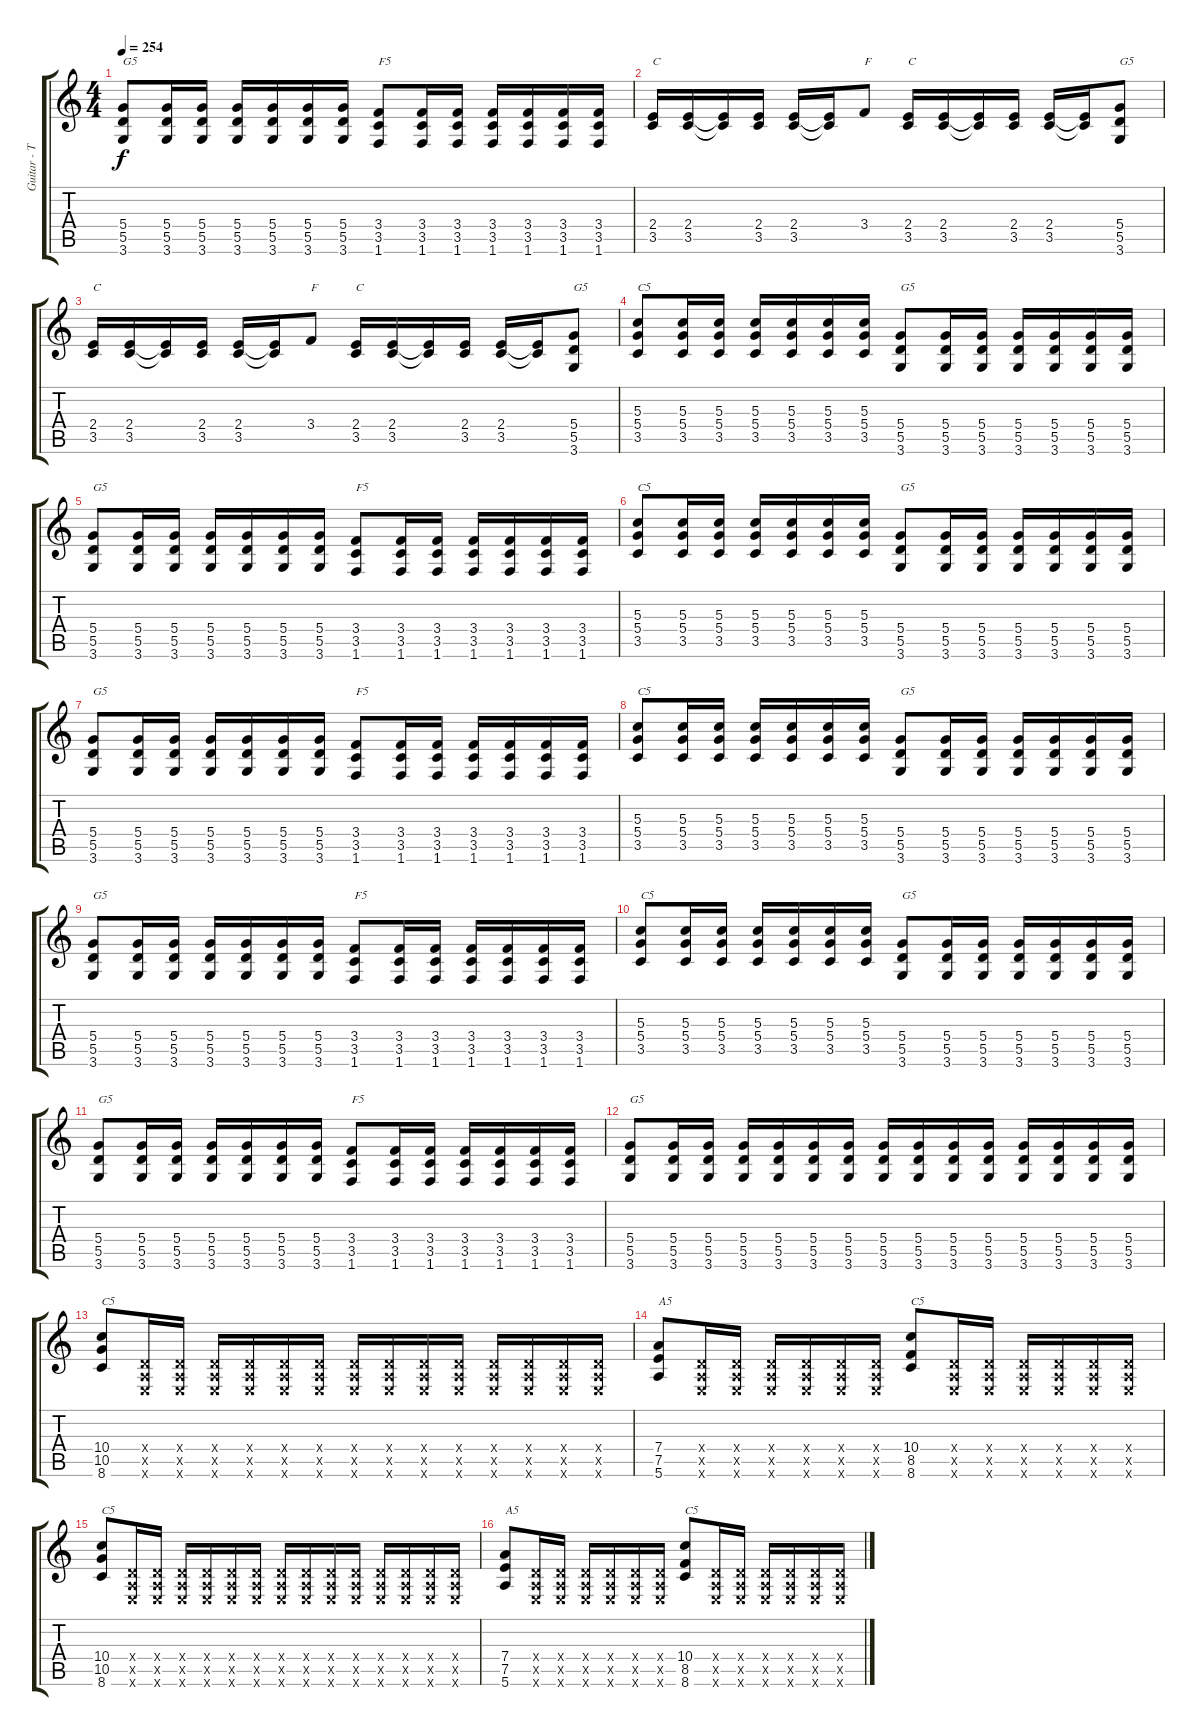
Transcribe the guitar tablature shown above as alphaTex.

\track ("Guitar - Tom Mattew Delonge" "Guitar - T") {instrument distortionguitar}
\staff {score tabs}
\tuning (E4 B3 G3 D3 A2 E2) {hide}
\ts (4 4)
\tempo 254
\clef g2
\ks c
(5.4 5.5 3.6).8{txt "G5" dy f} (5.4 5.5 3.6).16 (5.4 5.5 3.6).16 (5.4 5.5 3.6).16 (5.4 5.5 3.6).16 (5.4 5.5 3.6).16 (5.4 5.5 3.6).16 (3.4 3.5 1.6).8{txt "F5"} (3.4 3.5 1.6).16 (3.4 3.5 1.6).16 (3.4 3.5 1.6).16 (3.4 3.5 1.6).16 (3.4 3.5 1.6).16 (3.4 3.5 1.6).16 |
(2.4 3.5).16{txt "C"} (2.4 3.5).16 (2.4{t} 3.5{t}).16 (2.4 3.5).16 (2.4 3.5).16 (2.4{t} 3.5{t}).16 3.4.8{txt "F"} (2.4 3.5).16{txt "C"} (2.4 3.5).16 (2.4{t} 3.5{t}).16 (2.4 3.5).16 (2.4 3.5).16 (2.4{t} 3.5{t}).16 (5.4 5.5 3.6).8{txt "G5"} |
(2.4 3.5).16{txt "C"} (2.4 3.5).16 (2.4{t} 3.5{t}).16 (2.4 3.5).16 (2.4 3.5).16 (2.4{t} 3.5{t}).16 3.4.8{txt "F"} (2.4 3.5).16{txt "C"} (2.4 3.5).16 (2.4{t} 3.5{t}).16 (2.4 3.5).16 (2.4 3.5).16 (2.4{t} 3.5{t}).16 (5.4 5.5 3.6).8{txt "G5"} |
(5.3 5.4 3.5).8{txt "C5"} (5.3 5.4 3.5).16 (5.3 5.4 3.5).16 (5.3 5.4 3.5).16 (5.3 5.4 3.5).16 (5.3 5.4 3.5).16 (5.3 5.4 3.5).16 (5.4 5.5 3.6).8{txt "G5"} (5.4 5.5 3.6).16 (5.4 5.5 3.6).16 (5.4 5.5 3.6).16 (5.4 5.5 3.6).16 (5.4 5.5 3.6).16 (5.4 5.5 3.6).16 |
(5.4 5.5 3.6).8{txt "G5"} (5.4 5.5 3.6).16 (5.4 5.5 3.6).16 (5.4 5.5 3.6).16 (5.4 5.5 3.6).16 (5.4 5.5 3.6).16 (5.4 5.5 3.6).16 (3.4 3.5 1.6).8{txt "F5"} (3.4 3.5 1.6).16 (3.4 3.5 1.6).16 (3.4 3.5 1.6).16 (3.4 3.5 1.6).16 (3.4 3.5 1.6).16 (3.4 3.5 1.6).16 |
(5.3 5.4 3.5).8{txt "C5"} (5.3 5.4 3.5).16 (5.3 5.4 3.5).16 (5.3 5.4 3.5).16 (5.3 5.4 3.5).16 (5.3 5.4 3.5).16 (5.3 5.4 3.5).16 (5.4 5.5 3.6).8{txt "G5"} (5.4 5.5 3.6).16 (5.4 5.5 3.6).16 (5.4 5.5 3.6).16 (5.4 5.5 3.6).16 (5.4 5.5 3.6).16 (5.4 5.5 3.6).16 |
(5.4 5.5 3.6).8{txt "G5"} (5.4 5.5 3.6).16 (5.4 5.5 3.6).16 (5.4 5.5 3.6).16 (5.4 5.5 3.6).16 (5.4 5.5 3.6).16 (5.4 5.5 3.6).16 (3.4 3.5 1.6).8{txt "F5"} (3.4 3.5 1.6).16 (3.4 3.5 1.6).16 (3.4 3.5 1.6).16 (3.4 3.5 1.6).16 (3.4 3.5 1.6).16 (3.4 3.5 1.6).16 |
(5.3 5.4 3.5).8{txt "C5"} (5.3 5.4 3.5).16 (5.3 5.4 3.5).16 (5.3 5.4 3.5).16 (5.3 5.4 3.5).16 (5.3 5.4 3.5).16 (5.3 5.4 3.5).16 (5.4 5.5 3.6).8{txt "G5"} (5.4 5.5 3.6).16 (5.4 5.5 3.6).16 (5.4 5.5 3.6).16 (5.4 5.5 3.6).16 (5.4 5.5 3.6).16 (5.4 5.5 3.6).16 |
(5.4 5.5 3.6).8{txt "G5"} (5.4 5.5 3.6).16 (5.4 5.5 3.6).16 (5.4 5.5 3.6).16 (5.4 5.5 3.6).16 (5.4 5.5 3.6).16 (5.4 5.5 3.6).16 (3.4 3.5 1.6).8{txt "F5"} (3.4 3.5 1.6).16 (3.4 3.5 1.6).16 (3.4 3.5 1.6).16 (3.4 3.5 1.6).16 (3.4 3.5 1.6).16 (3.4 3.5 1.6).16 |
(5.3 5.4 3.5).8{txt "C5"} (5.3 5.4 3.5).16 (5.3 5.4 3.5).16 (5.3 5.4 3.5).16 (5.3 5.4 3.5).16 (5.3 5.4 3.5).16 (5.3 5.4 3.5).16 (5.4 5.5 3.6).8{txt "G5"} (5.4 5.5 3.6).16 (5.4 5.5 3.6).16 (5.4 5.5 3.6).16 (5.4 5.5 3.6).16 (5.4 5.5 3.6).16 (5.4 5.5 3.6).16 |
(5.4 5.5 3.6).8{txt "G5"} (5.4 5.5 3.6).16 (5.4 5.5 3.6).16 (5.4 5.5 3.6).16 (5.4 5.5 3.6).16 (5.4 5.5 3.6).16 (5.4 5.5 3.6).16 (3.4 3.5 1.6).8{txt "F5"} (3.4 3.5 1.6).16 (3.4 3.5 1.6).16 (3.4 3.5 1.6).16 (3.4 3.5 1.6).16 (3.4 3.5 1.6).16 (3.4 3.5 1.6).16 |
(5.4 5.5 3.6).8{txt "G5"} (5.4 5.5 3.6).16 (5.4 5.5 3.6).16 (5.4 5.5 3.6).16 (5.4 5.5 3.6).16 (5.4 5.5 3.6).16 (5.4 5.5 3.6).16 (5.4 5.5 3.6).16 (5.4 5.5 3.6).16 (5.4 5.5 3.6).16 (5.4 5.5 3.6).16 (5.4 5.5 3.6).16 (5.4 5.5 3.6).16 (5.4 5.5 3.6).16 (5.4 5.5 3.6).16 |
(10.4 10.5 8.6).8{txt "C5"} (0.4{x} 0.5{x} 0.6{x}).16 (0.4{x} 0.5{x} 0.6{x}).16 (0.4{x} 0.5{x} 0.6{x}).16 (0.4{x} 0.5{x} 0.6{x}).16 (0.4{x} 0.5{x} 0.6{x}).16 (0.4{x} 0.5{x} 0.6{x}).16 (0.4{x} 0.5{x} 0.6{x}).16 (0.4{x} 0.5{x} 0.6{x}).16 (0.4{x} 0.5{x} 0.6{x}).16 (0.4{x} 0.5{x} 0.6{x}).16 (0.4{x} 0.5{x} 0.6{x}).16 (0.4{x} 0.5{x} 0.6{x}).16 (0.4{x} 0.5{x} 0.6{x}).16 (0.4{x} 0.5{x} 0.6{x}).16 |
(7.4 7.5 5.6).8{txt "A5"} (0.4{x} 0.5{x} 0.6{x}).16 (0.4{x} 0.5{x} 0.6{x}).16 (0.4{x} 0.5{x} 0.6{x}).16 (0.4{x} 0.5{x} 0.6{x}).16 (0.4{x} 0.5{x} 0.6{x}).16 (0.4{x} 0.5{x} 0.6{x}).16 (10.4 8.5 8.6).8{txt "C5"} (0.4{x} 0.5{x} 0.6{x}).16 (0.4{x} 0.5{x} 0.6{x}).16 (0.4{x} 0.5{x} 0.6{x}).16 (0.4{x} 0.5{x} 0.6{x}).16 (0.4{x} 0.5{x} 0.6{x}).16 (0.4{x} 0.5{x} 0.6{x}).16 |
(10.4 10.5 8.6).8{txt "C5"} (0.4{x} 0.5{x} 0.6{x}).16 (0.4{x} 0.5{x} 0.6{x}).16 (0.4{x} 0.5{x} 0.6{x}).16 (0.4{x} 0.5{x} 0.6{x}).16 (0.4{x} 0.5{x} 0.6{x}).16 (0.4{x} 0.5{x} 0.6{x}).16 (0.4{x} 0.5{x} 0.6{x}).16 (0.4{x} 0.5{x} 0.6{x}).16 (0.4{x} 0.5{x} 0.6{x}).16 (0.4{x} 0.5{x} 0.6{x}).16 (0.4{x} 0.5{x} 0.6{x}).16 (0.4{x} 0.5{x} 0.6{x}).16 (0.4{x} 0.5{x} 0.6{x}).16 (0.4{x} 0.5{x} 0.6{x}).16 |
(7.4 7.5 5.6).8{txt "A5"} (0.4{x} 0.5{x} 0.6{x}).16 (0.4{x} 0.5{x} 0.6{x}).16 (0.4{x} 0.5{x} 0.6{x}).16 (0.4{x} 0.5{x} 0.6{x}).16 (0.4{x} 0.5{x} 0.6{x}).16 (0.4{x} 0.5{x} 0.6{x}).16 (10.4 8.5 8.6).8{txt "C5"} (0.4{x} 0.5{x} 0.6{x}).16 (0.4{x} 0.5{x} 0.6{x}).16 (0.4{x} 0.5{x} 0.6{x}).16 (0.4{x} 0.5{x} 0.6{x}).16 (0.4{x} 0.5{x} 0.6{x}).16 (0.4{x} 0.5{x} 0.6{x}).16
